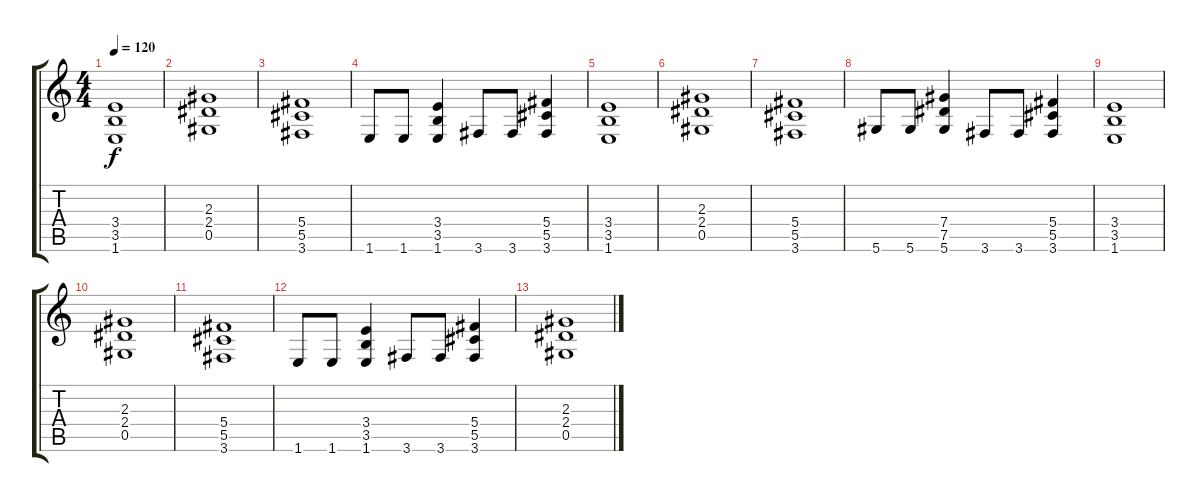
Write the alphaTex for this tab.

\track "" {instrument distortionguitar}
\staff {score tabs}
\tuning (Eb4 Bb3 Gb3 Db3 Ab2 Eb2) {hide}
\ts (4 4)
\tempo 120
\clef g2
\ks c
(3.4 3.5 1.6).1{dy f} |
(2.3 2.4 0.5).1 |
(5.4 5.5 3.6).1 |
1.6.8 1.6.8 (3.4 3.5 1.6).4 3.6.8 3.6.8 (5.4 5.5 3.6).4 |
(3.4 3.5 1.6).1 |
(2.3 2.4 0.5).1 |
(5.4 5.5 3.6).1 |
5.6.8 5.6.8 (7.4 7.5 5.6).4 3.6.8 3.6.8 (5.4 5.5 3.6).4 |
(3.4 3.5 1.6).1 |
(2.3 2.4 0.5).1 |
(5.4 5.5 3.6).1 |
1.6.8 1.6.8 (3.4 3.5 1.6).4 3.6.8 3.6.8 (5.4 5.5 3.6).4 |
(2.3 2.4 0.5).1
